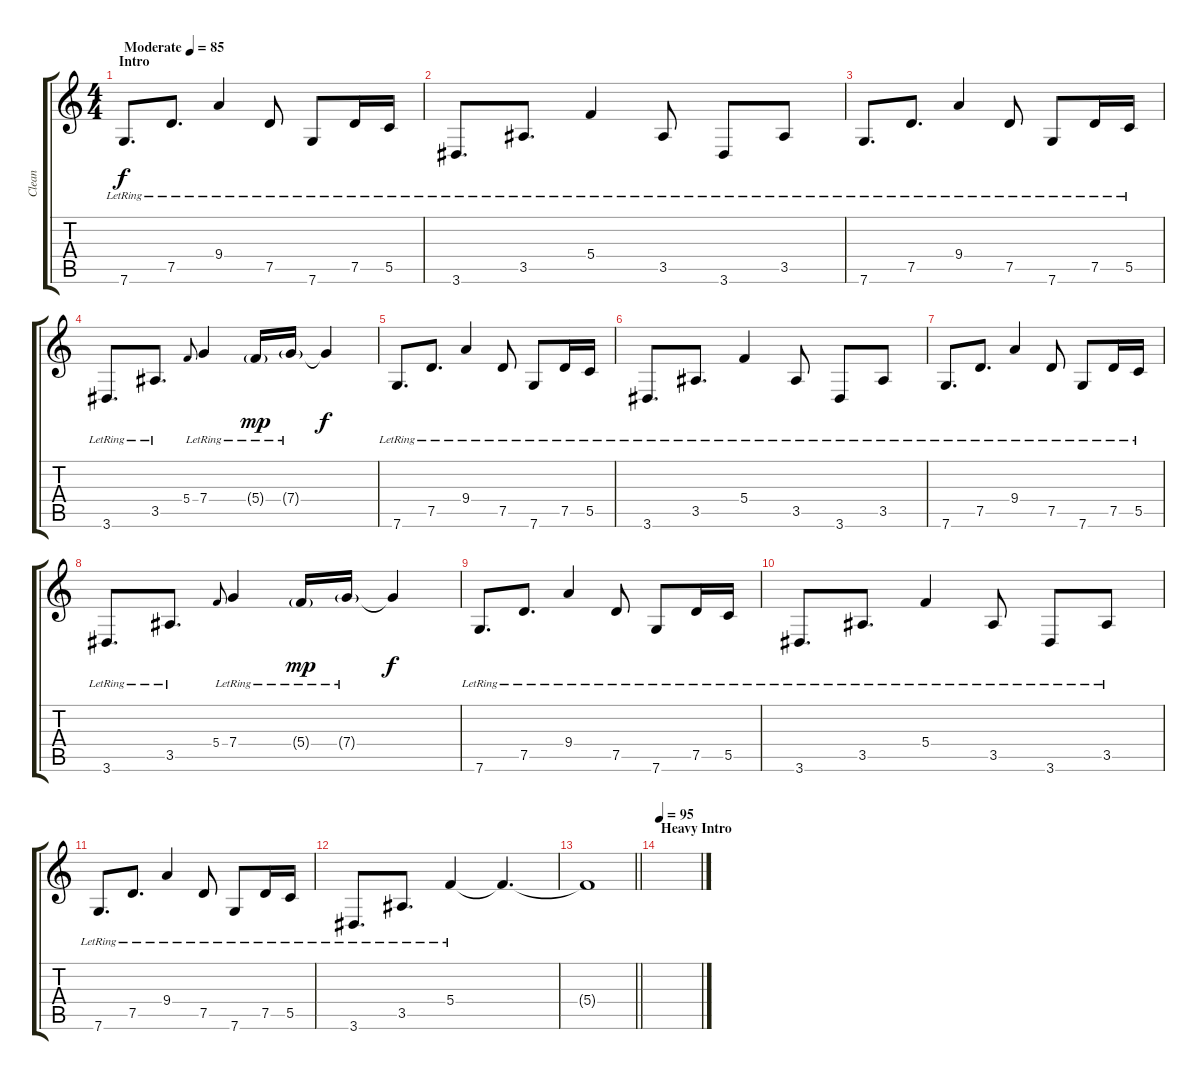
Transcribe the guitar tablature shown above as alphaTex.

\track ("Clean" "Clean") {instrument acousticguitarsteel}
\staff {score tabs}
\tuning (D4 A3 F3 C3 G2 C2) {hide}
\ts (4 4)
\section ("" "Intro")
\tempo (85 "Moderate")
\clef g2
\ks c
7.6{lr}.8{d dy f instrument acousticguitarsteel} 7.5{lr}.8{d} 9.4{lr}.4 7.5{lr}.8 7.6{lr}.8 7.5{lr}.16 5.5{lr}.16 |
3.6{lr}.8{d} 3.5{lr}.8{d} 5.4{lr}.4 3.5{lr}.8 3.6{lr}.8 3.5{lr}.8 |
7.6{lr}.8{d} 7.5{lr}.8{d} 9.4{lr}.4 7.5{lr}.8 7.6{lr}.8 7.5{lr}.16 5.5{lr}.16 |
3.6{lr}.8{d} 3.5{lr}.8{d} 5.4.8{gr onbeat} 7.4{lr}.4 5.4{g lr}.16{dy mp} 7.4{g lr}.16 7.4{t}.4{dy f} |
7.6{lr}.8{d} 7.5{lr}.8{d} 9.4{lr}.4 7.5{lr}.8 7.6{lr}.8 7.5{lr}.16 5.5{lr}.16 |
3.6{lr}.8{d} 3.5{lr}.8{d} 5.4{lr}.4 3.5{lr}.8 3.6{lr}.8 3.5{lr}.8 |
7.6{lr}.8{d} 7.5{lr}.8{d} 9.4{lr}.4 7.5{lr}.8 7.6{lr}.8 7.5{lr}.16 5.5{lr}.16 |
3.6{lr}.8{d} 3.5{lr}.8{d} 5.4.8{gr onbeat} 7.4{lr}.4 5.4{g lr}.16{dy mp} 7.4{g lr}.16 7.4{t}.4{dy f} |
7.6{lr}.8{d} 7.5{lr}.8{d} 9.4{lr}.4 7.5{lr}.8 7.6{lr}.8 7.5{lr}.16 5.5{lr}.16 |
3.6{lr}.8{d} 3.5{lr}.8{d} 5.4{lr}.4 3.5{lr}.8 3.6{lr}.8 3.5{lr}.8 |
7.6{lr}.8{d} 7.5{lr}.8{d} 9.4{lr}.4 7.5{lr}.8 7.6{lr}.8 7.5{lr}.16 5.5{lr}.16 |
3.6{lr}.8{d} 3.5{lr}.8{d} 5.4{lr}.4 5.4{t}.4{d} |
\barLineRight lightlight
5.4{t}.1 |
\section ("" "Heavy Intro")
\tempo 95
